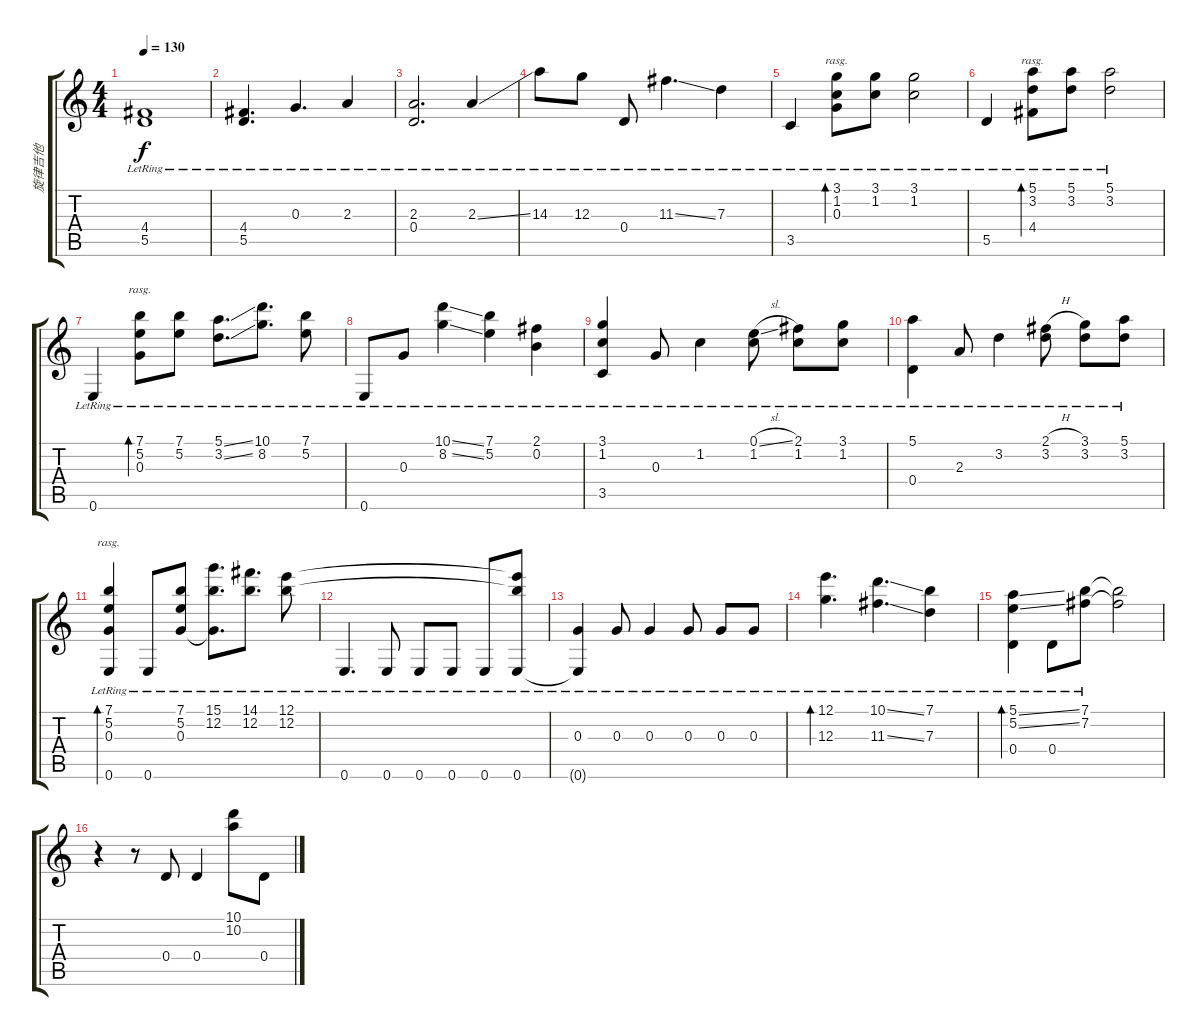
\track ("旋律吉他" "旋律吉他") {instrument acousticguitarsteel}
\staff {score tabs}
\tuning (E4 B3 G3 D3 A2 E2) {hide}
\ts (4 4)
\tempo 130
\clef g2
\ks c
(4.4{lr} 5.5{lr}).1{dy f} |
(4.4{lr} 5.5{lr}).4{d} 0.3{lr}.4{d} 2.3{lr}.4 |
(2.3{lr} 0.4{lr}).2{d} 2.3{ss lr}.4 |
14.3{lr}.8 12.3{lr}.8 0.4{lr}.8 11.3{ss lr}.4{d} 7.3{lr}.4 |
3.5{lr}.4 (3.1{lr} 1.2{lr} 0.3{lr}).8{bd 480 rasg ii} (3.1{lr} 1.2{lr}).8 (3.1{lr} 1.2{lr}).2 |
5.5{lr}.4 (5.1{lr} 3.2{lr} 4.4).8{bd 480 rasg ii} (5.1{lr} 3.2{lr}).8 (5.1{lr} 3.2{lr}).2 |
0.6{lr}.4 (7.1{lr} 5.2{lr} 0.3{lr}).8{bd 240 rasg ii} (7.1{lr} 5.2{lr}).8 (5.1{ss lr} 3.2{ss lr}).8{d} (10.1{lr} 8.2{lr}).8{d} (7.1{lr} 5.2{lr}).8 |
0.6{lr}.8 0.3{lr}.8 (10.1{ss lr} 8.2{ss lr}).4 (7.1{lr} 5.2{lr}).4 (2.1{lr} 0.2{lr}).4 |
(3.1{lr} 1.2{lr} 3.5{lr}).4 0.3{lr}.8 1.2{lr}.4 (0.1{sl lr} 1.2).8 (2.1{lr} 1.2).8 (3.1{lr} 1.2).8 |
(5.1{lr} 0.4).4 2.3{lr}.8 3.2{lr}.4 (2.1{h lr} 3.2).8 (3.1{lr} 3.2).8 (5.1{lr} 3.2).8 |
(7.1{lr} 5.2{lr} 0.3{lr} 0.6{lr}).4{bd 240 rasg ii} 0.6{lr}.8 (7.1{lr} 5.2{lr} 0.3{lr}).8 (15.1{lr} 12.2 0.3{t}).8{d} (14.1{lr} 12.2{lr}).8{d} (12.1{lr} 12.2{lr}).8 |
0.6{lr}.4{d} 0.6{lr}.8 0.6{lr}.8 0.6{lr}.8 0.6{lr}.8 (12.1{t} 12.2{t} 0.6{lr}).8 |
(0.3{lr} 0.6{t}).4 0.3{lr}.8 0.3{lr}.4 0.3{lr}.8 0.3{lr}.8 0.3{lr}.8 |
(12.1{lr} 12.3{lr}).4{d bd 240} (10.1{ss lr} 11.3{ss lr}).4{d} (7.1{lr} 7.3{lr}).4 |
(5.1{ss lr} 5.2{ss lr} 0.4{lr}).4{bd 480} 0.4{lr}.8 (7.1{lr} 7.2{lr}).8 (7.1{t} 7.2{t}).2 |
r.4 r.8 0.4.8 0.4.4 (10.1 10.2).8 0.4.8
